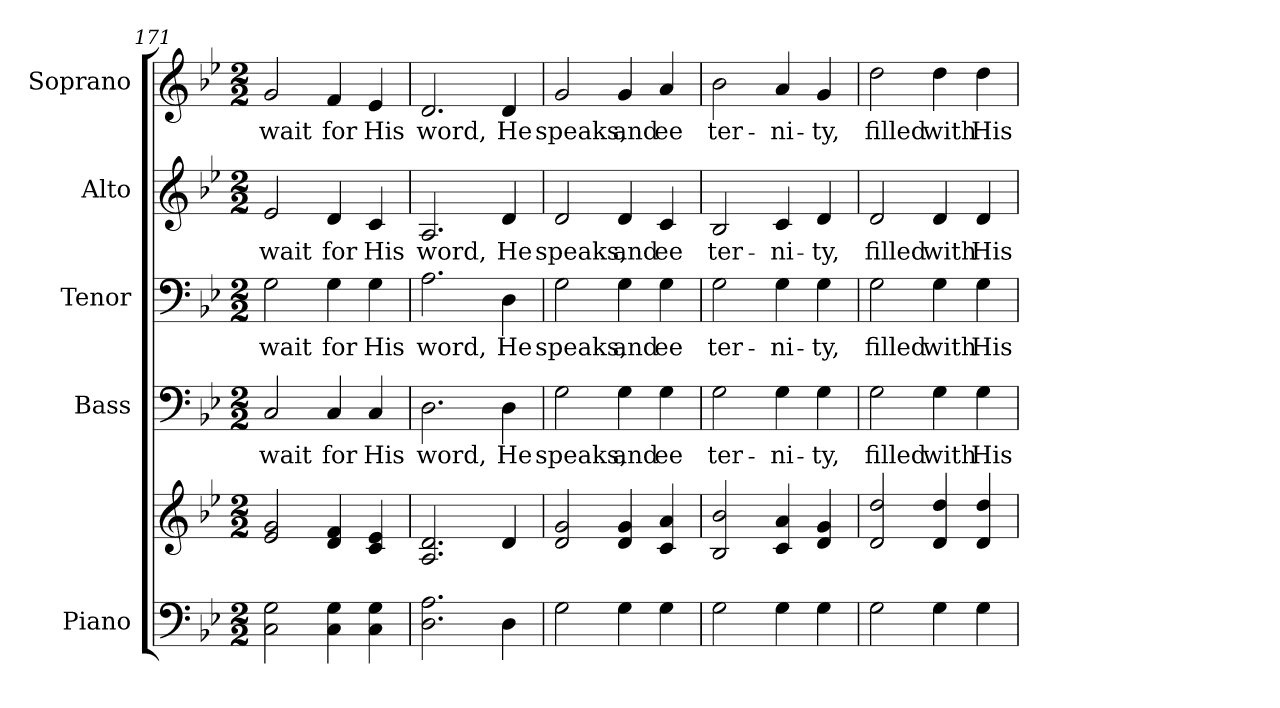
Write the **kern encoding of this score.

**kern	**kern	**kern	**text	**kern	**text	**kern	**text	**kern	**text
*part5	*part5	*part4	*part4	*part3	*part3	*part2	*part2	*part1	*part1
*staff6	*staff5	*staff4	*staff4	*staff3	*staff3	*staff2	*staff2	*staff1	*staff1
*I"Piano	*	*I"Bass	*	*I"Tenor	*	*I"Alto	*	*I"Soprano	*
*I'Pno.	*	*I'B.	*	*I'T.	*	*I'A.	*	*I'S.	*
!!LO:PB:g=z
*clefF4	*clefG2	*clefF4	*	*clefF4	*	*clefG2	*	*clefG2	*
*k[b-e-]	*k[b-e-]	*k[b-e-]	*	*k[b-e-]	*	*k[b-e-]	*	*k[b-e-]	*
*B-:	*B-:	*B-:	*	*B-:	*	*B-:	*	*B-:	*
*M2/2	*M2/2	*M2/2	*	*M2/2	*	*M2/2	*	*M2/2	*
=171	=171	=171	=171	=171	=171	=171	=171	=171	=171
!	!	!	!LO:LY:b:color=#000000	!	!	!	!	!	!
!	!	!	!	!	!LO:LY:b:color=#000000	!	!	!	!
!	!	!	!	!	!	!	!LO:LY:b:color=#000000	!	!
!	!	!	!	!	!	!	!	!	!LO:LY:b:color=#000000
2Ci\ 2Gi	2e-i/ 2gi	2Ci/	wait	2Gi\	wait	2e-i/	wait	2gi/	wait
!	!	!	!LO:LY:b:color=#000000	!	!	!	!	!	!
!	!	!	!	!	!LO:LY:b:color=#000000	!	!	!	!
!	!	!	!	!	!	!	!LO:LY:b:color=#000000	!	!
!	!	!	!	!	!	!	!	!	!LO:LY:b:color=#000000
4Ci\ 4Gi	4di/ 4fi	4Ci/	for	4Gi\	for	4di/	for	4fi/	for
!	!	!	!LO:LY:b:color=#000000	!	!	!	!	!	!
!	!	!	!	!	!LO:LY:b:color=#000000	!	!	!	!
!	!	!	!	!	!	!	!LO:LY:b:color=#000000	!	!
!	!	!	!	!	!	!	!	!	!LO:LY:b:color=#000000
4Ci\ 4Gi	4ci/ 4e-i	4Ci/	His	4Gi\	His	4ci/	His	4e-i/	His
=172	=172	=172	=172	=172	=172	=172	=172	=172	=172
!	!	!	!LO:LY:b:color=#000000	!	!	!	!	!	!
!	!	!	!	!	!LO:LY:b:color=#000000	!	!	!	!
!	!	!	!	!	!	!	!LO:LY:b:color=#000000	!	!
!	!	!	!	!	!	!	!	!	!LO:LY:b:color=#000000
2.Di\ 2.Ai	2.Ai/ 2.di	2.Di\	word,	2.Ai\	word,	2.Ai/	word,	2.di/	word,
!	!	!	!LO:LY:b:color=#000000	!	!	!	!	!	!
!	!	!	!	!	!LO:LY:b:color=#000000	!	!	!	!
!	!	!	!	!	!	!	!LO:LY:b:color=#000000	!	!
!	!	!	!	!	!	!	!	!	!LO:LY:b:color=#000000
4Di\	4di/	4Di\	He	4Di\	He	4di/	He	4di/	He
!!LO:LB:g=z
=173	=173	=173	=173	=173	=173	=173	=173	=173	=173
!	!	!	!LO:LY:b:color=#000000	!	!	!	!	!	!
!	!	!	!	!	!LO:LY:b:color=#000000	!	!	!	!
!	!	!	!	!	!	!	!LO:LY:b:color=#000000	!	!
!	!	!	!	!	!	!	!	!	!LO:LY:b:color=#000000
2Gi\	2di/ 2gi	2Gi\	speaks,	2Gi\	speaks,	2di/	speaks,	2gi/	speaks,
!	!	!	!LO:LY:b:color=#000000	!	!	!	!	!	!
!	!	!	!	!	!LO:LY:b:color=#000000	!	!	!	!
!	!	!	!	!	!	!	!LO:LY:b:color=#000000	!	!
!	!	!	!	!	!	!	!	!	!LO:LY:b:color=#000000
4Gi\	4di/ 4gi	4Gi\	and	4Gi\	and	4di/	and	4gi/	and
!	!	!	!LO:LY:b:color=#000000	!	!	!	!	!	!
!	!	!	!	!	!LO:LY:b:color=#000000	!	!	!	!
!	!	!	!	!	!	!	!LO:LY:b:color=#000000	!	!
!	!	!	!	!	!	!	!	!	!LO:LY:b:color=#000000
4Gi\	4ci/ 4ai	4Gi\	ee	4Gi\	ee	4ci/	ee	4ai/	ee
=174	=174	=174	=174	=174	=174	=174	=174	=174	=174
!	!	!	!LO:LY:b:color=#000000	!	!	!	!	!	!
!	!	!	!	!	!LO:LY:b:color=#000000	!	!	!	!
!	!	!	!	!	!	!	!LO:LY:b:color=#000000	!	!
!	!	!	!	!	!	!	!	!	!LO:LY:b:color=#000000
2Gi\	2B-i/ 2b-i	2Gi\	ter-	2Gi\	ter-	2B-i/	ter-	2b-i\	ter-
!	!	!	!LO:LY:b:color=#000000	!	!	!	!	!	!
!	!	!	!	!	!LO:LY:b:color=#000000	!	!	!	!
!	!	!	!	!	!	!	!LO:LY:b:color=#000000	!	!
!	!	!	!	!	!	!	!	!	!LO:LY:b:color=#000000
4Gi\	4ci/ 4ai	4Gi\	-ni-	4Gi\	-ni-	4ci/	-ni-	4ai/	-ni-
!	!	!	!LO:LY:b:color=#000000	!	!	!	!	!	!
!	!	!	!	!	!LO:LY:b:color=#000000	!	!	!	!
!	!	!	!	!	!	!	!LO:LY:b:color=#000000	!	!
!	!	!	!	!	!	!	!	!	!LO:LY:b:color=#000000
4Gi\	4di/ 4gi	4Gi\	-ty,	4Gi\	-ty,	4di/	-ty,	4gi/	-ty,
!!LO:PB:g=z
=175	=175	=175	=175	=175	=175	=175	=175	=175	=175
!	!	!	!LO:LY:b:color=#000000	!	!	!	!	!	!
!	!	!	!	!	!LO:LY:b:color=#000000	!	!	!	!
!	!	!	!	!	!	!	!LO:LY:b:color=#000000	!	!
!	!	!	!	!	!	!	!	!	!LO:LY:b:color=#000000
2Gi\	2di/ 2ddi	2Gi\	filled	2Gi\	filled	2di/	filled	2ddi\	filled
!	!	!	!LO:LY:b:color=#000000	!	!	!	!	!	!
!	!	!	!	!	!LO:LY:b:color=#000000	!	!	!	!
!	!	!	!	!	!	!	!LO:LY:b:color=#000000	!	!
!	!	!	!	!	!	!	!	!	!LO:LY:b:color=#000000
4Gi\	4di/ 4ddi	4Gi\	with	4Gi\	with	4di/	with	4ddi\	with
!	!	!	!LO:LY:b:color=#000000	!	!	!	!	!	!
!	!	!	!	!	!LO:LY:b:color=#000000	!	!	!	!
!	!	!	!	!	!	!	!LO:LY:b:color=#000000	!	!
!	!	!	!	!	!	!	!	!	!LO:LY:b:color=#000000
4Gi\	4di/ 4ddi	4Gi\	His	4Gi\	His	4di/	His	4ddi\	His
=	=	=	=	=	=	=	=	=	=
*-	*-	*-	*-	*-	*-	*-	*-	*-	*-
